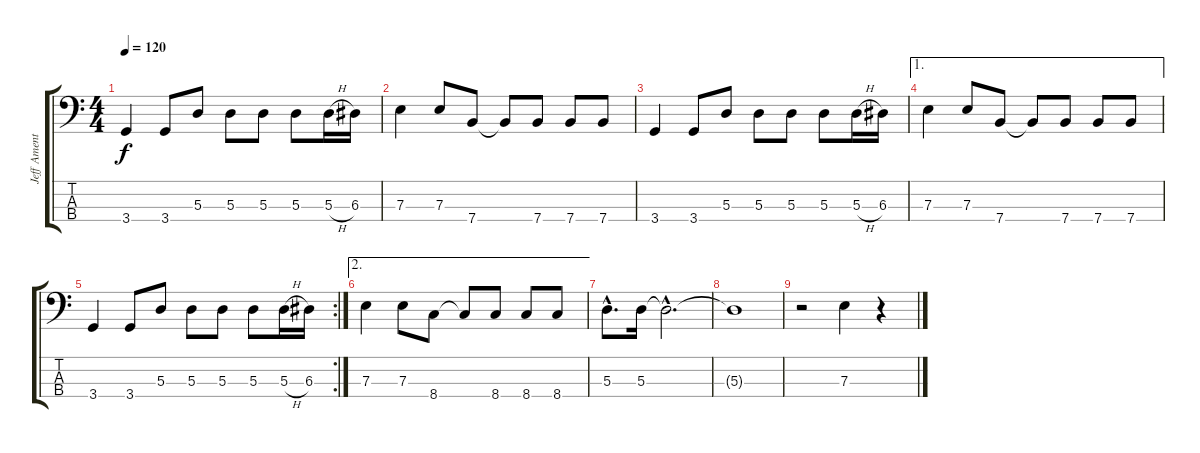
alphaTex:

\track ("Jeff Ament" "Jeff Ament") {instrument electricbassfinger}
\staff {score tabs}
\tuning (G2 D2 A1 E1) {hide}
\ts (4 4)
\tempo 120
\clef f4
\ks c
3.4.4{dy f} 3.4.8 5.3.8 5.3.8 5.3.8 5.3.8 5.3{h}.16 6.3.16 |
7.3.4 7.3.8 7.4.8 7.4{t}.8 7.4.8 7.4.8 7.4.8 |
3.4.4 3.4.8 5.3.8 5.3.8 5.3.8 5.3.8 5.3{h}.16 6.3.16 |
\ae 1
7.3.4 7.3.8 7.4.8 7.4{t}.8 7.4.8 7.4.8 7.4.8 |
\rc 2
3.4.4 3.4.8 5.3.8 5.3.8 5.3.8 5.3.8 5.3{h}.16 6.3.16 |
\ae 2
7.3.4 7.3.8 8.4.8 8.4{t}.8 8.4.8 8.4.8 8.4.8 |
5.3{hac}.8{d} 5.3.16 5.3{hac t}.2{d} |
5.3{t}.1 |
r.2 7.3.4 r.4
